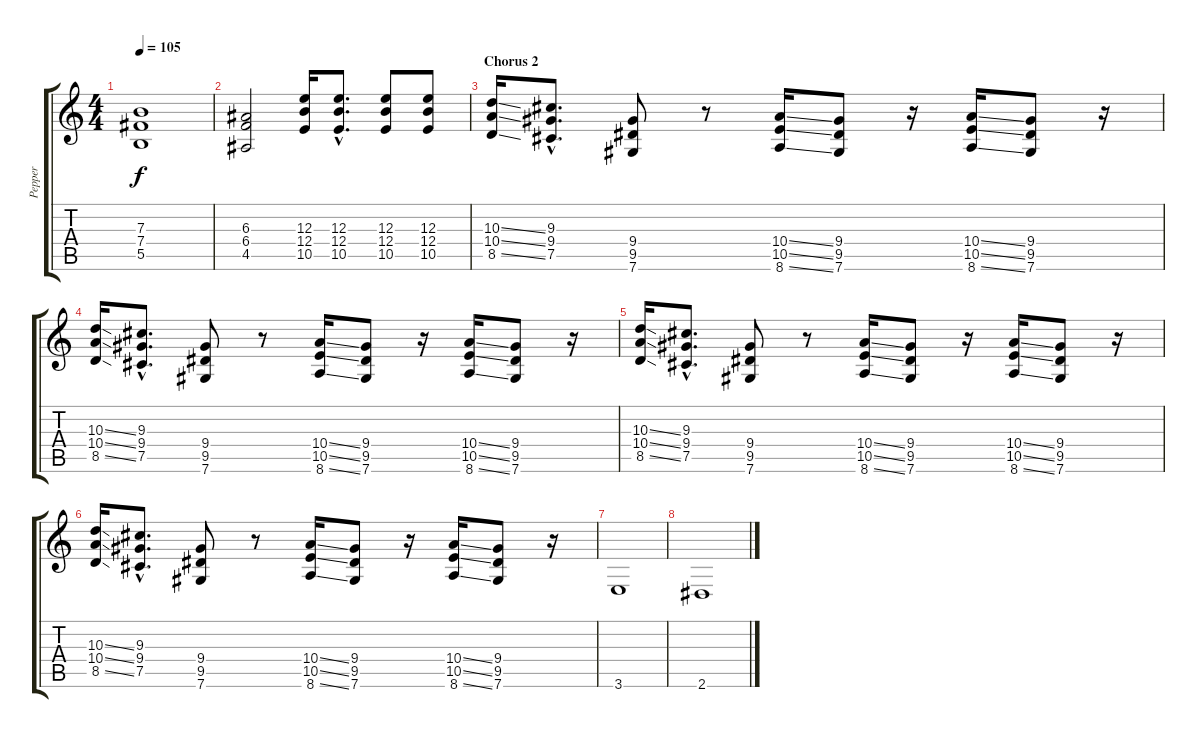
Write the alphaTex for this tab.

\track ("Pepper" "Pepper") {instrument distortionguitar}
\staff {score tabs}
\tuning (Db4 Ab3 E3 B2 Gb2 Db2) {hide}
\ts (4 4)
\tempo 105
\clef g2
\ks c
(7.3 7.4 5.5).1{dy f} |
(6.3 6.4 4.5).2 (12.3 12.4 10.5).16 (12.3{hac} 12.4{hac} 10.5{hac}).8{d} (12.3 12.4 10.5).8 (12.3 12.4 10.5).8 |
\section ("" "Chorus 2")
(10.3{ss} 10.4{ss} 8.5{ss}).16 (9.3{hac} 9.4{hac} 7.5{hac}).8{d} (9.4 9.5 7.6).8 r.8 (10.4{ss} 10.5{ss} 8.6{ss}).16 (9.4 9.5 7.6).8 r.16 (10.4{ss} 10.5{ss} 8.6{ss}).16 (9.4 9.5 7.6).8 r.16 |
(10.3{ss} 10.4{ss} 8.5{ss}).16 (9.3{hac} 9.4{hac} 7.5{hac}).8{d} (9.4 9.5 7.6).8 r.8 (10.4{ss} 10.5{ss} 8.6{ss}).16 (9.4 9.5 7.6).8 r.16 (10.4{ss} 10.5{ss} 8.6{ss}).16 (9.4 9.5 7.6).8 r.16 |
(10.3{ss} 10.4{ss} 8.5{ss}).16 (9.3{hac} 9.4{hac} 7.5{hac}).8{d} (9.4 9.5 7.6).8 r.8 (10.4{ss} 10.5{ss} 8.6{ss}).16 (9.4 9.5 7.6).8 r.16 (10.4{ss} 10.5{ss} 8.6{ss}).16 (9.4 9.5 7.6).8 r.16 |
(10.3{ss} 10.4{ss} 8.5{ss}).16 (9.3{hac} 9.4{hac} 7.5{hac}).8{d} (9.4 9.5 7.6).8 r.8 (10.4{ss} 10.5{ss} 8.6{ss}).16 (9.4 9.5 7.6).8 r.16 (10.4{ss} 10.5{ss} 8.6{ss}).16 (9.4 9.5 7.6).8 r.16 |
3.6.1 |
2.6.1
